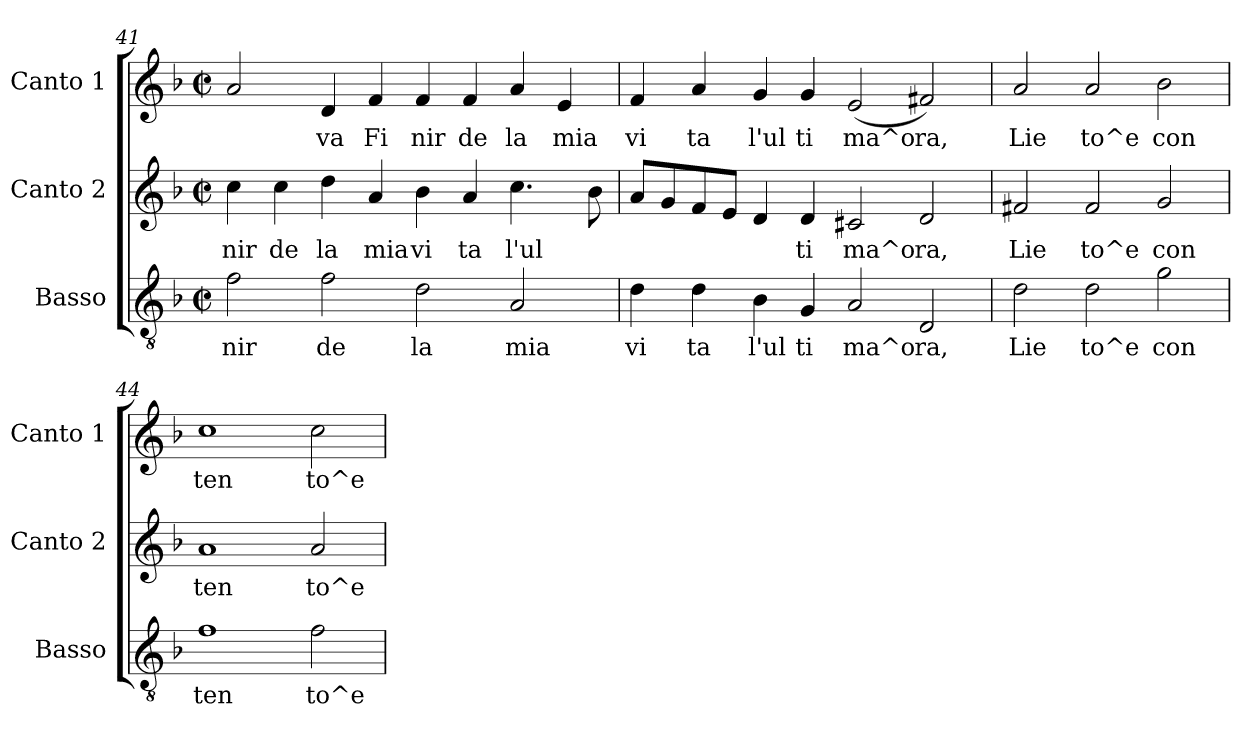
**kern	**text	**kern	**text	**kern	**text
*part3	*part3	*part2	*part2	*part1	*part1
*staff3	*staff3	*staff2	*staff2	*staff1	*staff1
*I"Basso	*	*I"Canto 2	*	*I"Canto 1	*
*I'Basso	*	*I'Canto 2	*	*I'Canto 1	*
!!LO:LB:g=z
*clefGv2	*	*clefG2	*	*clefG2	*
*k[b-]	*	*k[b-]	*	*k[b-]	*
*F:	*	*F:	*	*F:	*
*M2/2	*	*M2/2	*	*M2/2	*
*met(c|)	*	*met(c|)	*	*met(c|)	*
=41	=41	=41	=41	=41	=41
!	!LO:LY:b:cj	!	!LO:LY:b:cj	!	!LO:LY:b:cj
2f\	nir	4cc\	nir	2a/	--
!	!	!	!LO:LY:b:cj	!	!
.	.	4cc\	de	.	.
!	!LO:LY:b:cj	!	!LO:LY:b:cj	!	!LO:LY:b:cj
2f\	de	4dd\	la	4d/	-va
!	!	!	!LO:LY:b:cj	!	!LO:LY:b:cj
.	.	4a/	mia	4f/	Fi
!	!LO:LY:b:cj	!	!LO:LY:b:cj	!	!LO:LY:b:cj
2d\	la	4b-\	vi	4f/	nir
!	!	!	!LO:LY:b:cj	!	!LO:LY:b:cj
.	.	4a/	ta	4f/	de
!	!LO:LY:b:cj	!	!LO:LY:b:cj	!	!LO:LY:b:cj
2A/	mia	4.cc\	l'ul	4a/	la
!	!	!	!	!	!LO:LY:b:cj
.	.	.	.	4e/	mia
!	!	!	!LO:LY:b:cj	!	!
.	.	8b-\	.	.	.
=42	=42	=42	=42	=42	=42
!	!LO:LY:b:cj	!	!LO:LY:b:cj	!	!LO:LY:b:cj
4d\	vi	8a/L	.	4f/	vi
!	!	!	!LO:LY:b:cj	!	!
.	.	8g/	.	.	.
!	!LO:LY:b:cj	!	!LO:LY:b:cj	!	!LO:LY:b:cj
4d\	ta	8f/	.	4a/	ta
!	!	!	!LO:LY:b:cj	!	!
.	.	8e/J	.	.	.
!	!LO:LY:b:cj	!	!LO:LY:b:cj	!	!LO:LY:b:cj
4B-\	l'ul	4d/	.	4g/	l'ul
!	!LO:LY:b:cj	!	!LO:LY:b:cj	!	!LO:LY:b:cj
4G/	ti	4d/	ti	4g/	ti
!	!LO:LY:b:cj	!	!LO:LY:b:cj	!	!LO:LY:b:cj
2A/	ma^o	2c#X/	ma^o	(<2e/	ma^o
!	!LO:LY:b:cj	!	!LO:LY:b:cj	!	!LO:LY:b:cj
2D/	ra,	2d/	ra,	2f#X/)	ra,
=43	=43	=43	=43	=43	=43
!	!LO:LY:b:cj	!	!LO:LY:b:cj	!	!LO:LY:b:cj
2d\	Lie	2f#X/	Lie	2a/	Lie
!	!LO:LY:b:cj	!	!LO:LY:b:cj	!	!LO:LY:b:cj
2d\	to^e	2f#/	to^e	2a/	to^e
!	!LO:LY:b:cj	!	!LO:LY:b:cj	!	!LO:LY:b:cj
2g\	con	2g/	con	2b-\	con
=44	=44	=44	=44	=44	=44
!	!LO:LY:b:cj	!	!LO:LY:b:cj	!	!LO:LY:b:cj
1f	ten	1a	ten	1cc	ten
!	!LO:LY:b:cj	!	!LO:LY:b:cj	!	!LO:LY:b:cj
2f\	to^e	2a/	to^e	2cc\	to^e
=	=	=	=	=	=
*-	*-	*-	*-	*-	*-
